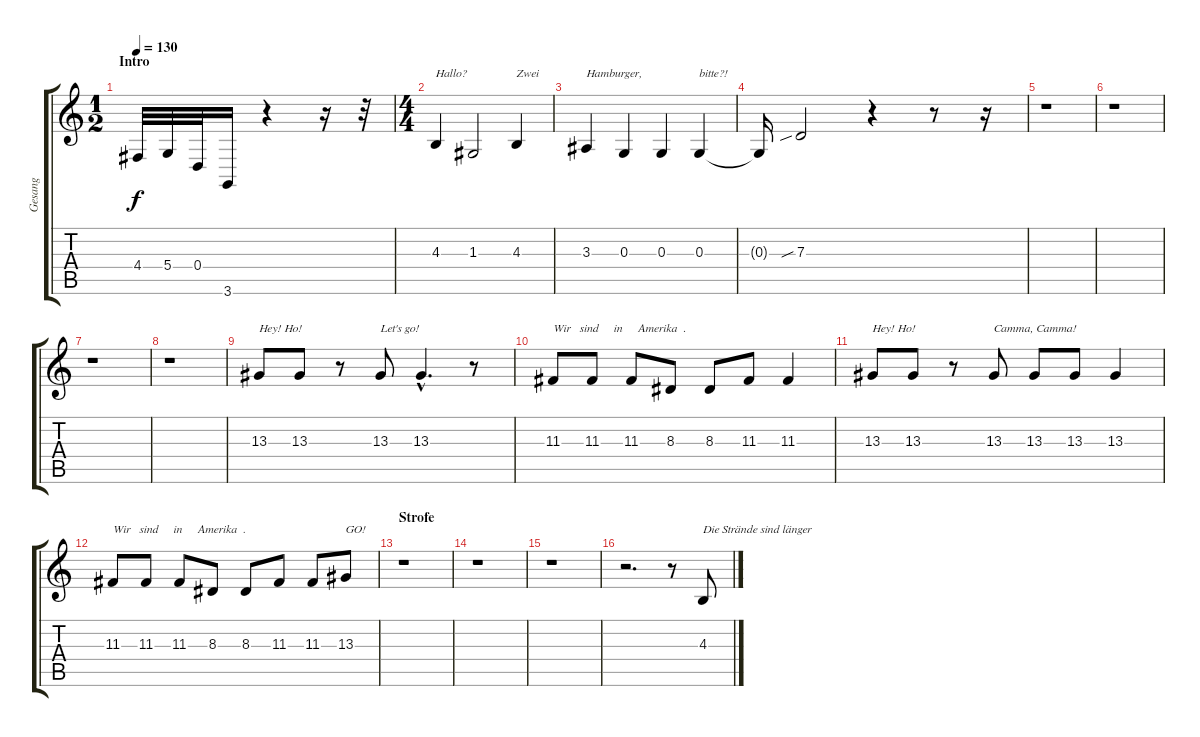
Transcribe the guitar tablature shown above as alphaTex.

\track ("Gesang" "Gesang") {instrument dulcimer}
\staff {score tabs}
\tuning (E4 B3 G3 D3 A2 E2) {hide}
\ts (1 2)
\section ("" "Intro")
\tempo 130
\clef g2
\ks c
4.4.32{dy f instrument synthdrum} 5.4.32 0.4.32 3.6.16 r.4 r.16 r.32 |
\ts (4 4)
4.3.4{txt "Hallo?" instrument dulcimer} 1.3.2 4.3.4{txt "Zwei"} |
3.3.4{txt "Hamburger,"} 0.3.4 0.3.4 0.3.4{txt "bitte?!"} |
0.3{t}.16 7.3{sib}.2 r.4 r.8 r.16 |
r.1 |
r.1 |
r.1 |
r.1 |
13.3.8{txt "Hey! Ho!"} 13.3.8 r.8 13.3.8{txt "Let's go!"} 13.3{hac}.4{d} r.8 |
11.3.8{txt "Wir   sind     in     Amerika  ."} 11.3.8 11.3.8 8.3.8 8.3.8 11.3.8 11.3.4 |
13.3.8{txt "Hey! Ho!"} 13.3.8 r.8 13.3.8{txt "Camma, Camma!"} 13.3.8 13.3.8 13.3.4 |
11.3.8{txt "Wir   sind     in     Amerika  ."} 11.3.8 11.3.8 8.3.8 8.3.8 11.3.8 11.3.8 13.3.8{txt "GO!"} |
\section ("" "Strofe")
r.1 |
r.1 |
r.1 |
r.2{d} r.8 4.3.8{txt "Die Strände sind länger"}
